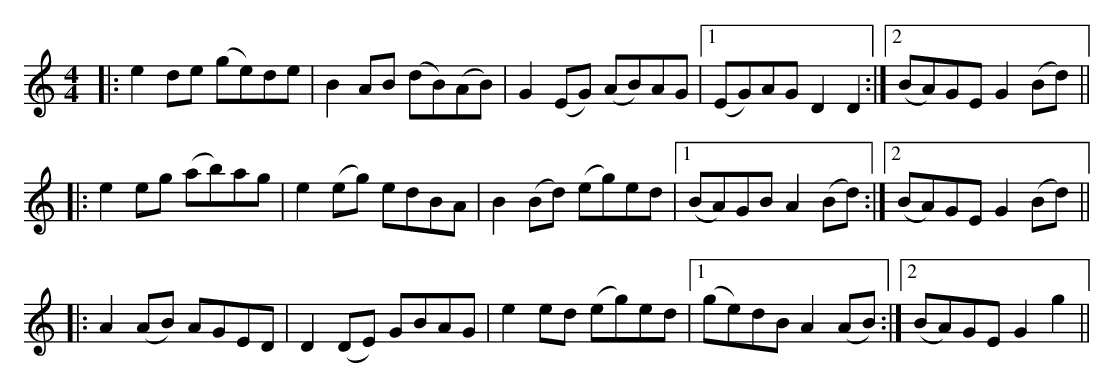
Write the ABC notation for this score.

X:1
M:4/4
K:Amin
|:e2 de (ge)de|B2 AB (dB)(AB)|G2 (EG) (AB)AG|1 (EG)AG D2 D2:|2 (BA)GE G2 (Bd)||
|:e2 eg (ab)ag|e2 (eg) edBA|B2 (Bd) (eg)ed|1 (BA)GB A2 (Bd):|2 (BA)GE G2 (Bd)||
|:A2 (AB) AGED|D2 (DE) GBAG|e2 ed (eg)ed|1 (ge)dB A2 (AB):|2 (BA)GE G2 g2||
